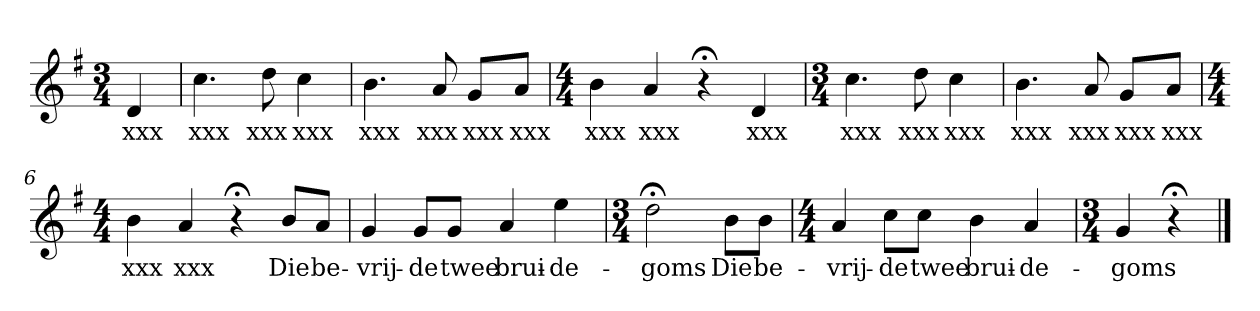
**kern	**text
*part1	*part1
*staff1	*staff1
*k[f#]	*
*G:	*
*M3/4	*
*MM120	*
=	=
4d	xxx
=1	=1
4.cc	xxx
8dd	xxx
4cc	xxx
=2	=2
4.b	xxx
8a	xxx
8gL	xxx
8aJ	xxx
=3	=3
*M4/4	*
4b	xxx
4a	xxx
4r;<	.
4d	xxx
=4	=4
*M3/4	*
4.cc	xxx
8dd	xxx
4cc	xxx
=5	=5
4.b	xxx
8a	xxx
8gL	xxx
8aJ	xxx
=6	=6
*M4/4	*
4b	xxx
4a	xxx
4r;<	.
8bL	Die
8aJ	be-
=7	=7
4g	-vrij-
8gL	-de
8gJ	twee
4a	brui-
4ee	-de-
=8	=8
*M3/4	*
2dd;<	-goms
8bL	Die
8bJ	be-
=9	=9
*M4/4	*
4a	-vrij-
8ccL	-de
8ccJ	twee
4b	brui-
4a	-de-
=10	=10
*M3/4	*
4g	-goms
4r;<	.
==	==
*-	*-
